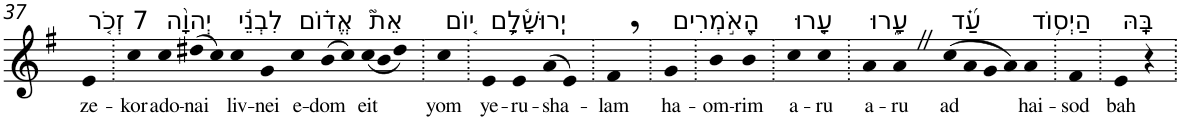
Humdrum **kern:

**kern	**text
*part1	*part1
*staff1	*staff1
*I"Piano	*
*I'Pno	*
!!LO:PB:g=z
*clefG2	*
*k[f#]	*
*G:	*
=37	=37
!LO:TX:a:t=7 זְכֹ֤ר	!
!	!LO:LY:b
4e	ze-
=38.	=38.
!	!LO:LY:b
4cc	-kor
!LO:TX:a:t=יְהוָ֨ה	!
!	!LO:LY:b
4cc	ado-
!	!LO:LY:b
(>8dd#X	-nai
8cc)	.
!LO:TX:a:t=לִבְנֵ֬י	!
!	!LO:LY:b
4cc	liv-
!	!LO:LY:b
4g	-nei
!LO:TX:a:t=אֱד֗וֹם	!
!	!LO:LY:b
4cc	e-
!	!LO:LY:b
(>8b	-dom
8cc)	.
*Xtuplet	*
!LO:TX:a:t=אֵת֮	!
!	!LO:LY:b
(<12cc	eit
12b	.
12dd#)	.
=39.	=39.
!LO:TX:a:t=י֤וֹם	!
!	!LO:LY:b
4cc	yom
=40.	=40.
!LO:TX:a:t=יְֽרוּשָׁ֫לִָ֥ם	!
!	!LO:LY:b
4e	ye-
!	!LO:LY:b
4e	-ru-
!	!LO:LY:b
(>8a	-sha-
8e)	.
=41.	=41.
!	!LO:LY:b
4f#,	-lam
=42.	=42.
!LO:TX:a:t=הָ֭אֹ֣מְרִים	!
!	!LO:LY:b
4g	ha-
=43.	=43.
!	!LO:LY:b
4b	-om-
!	!LO:LY:b
4b	-rim
=44.	=44.
!LO:TX:a:t=עָ֤רוּ	!
!	!LO:LY:b
4cc	a-
!	!LO:LY:b
4cc	-ru
=45.	=45.
!LO:TX:a:t=עָ֑רוּ	!
!	!LO:LY:b
4a	a-
!	!LO:LY:b
4aZ	-ru
!LO:TX:a:t=עַ֝֗ד	!
!	!LO:LY:b
(>8cc	ad
8a	.
8g	.
8a)	.
!LO:TX:a:t=הַיְס֥וֹד	!
!	!LO:LY:b
4a	hai-
=46.	=46.
!	!LO:LY:b
4f#	-sod
=47.	=47.
!LO:TX:a:t=בָּֽהּ	!
!	!LO:LY:b
4e	bah
4r	.
=.	=.
*-	*-
